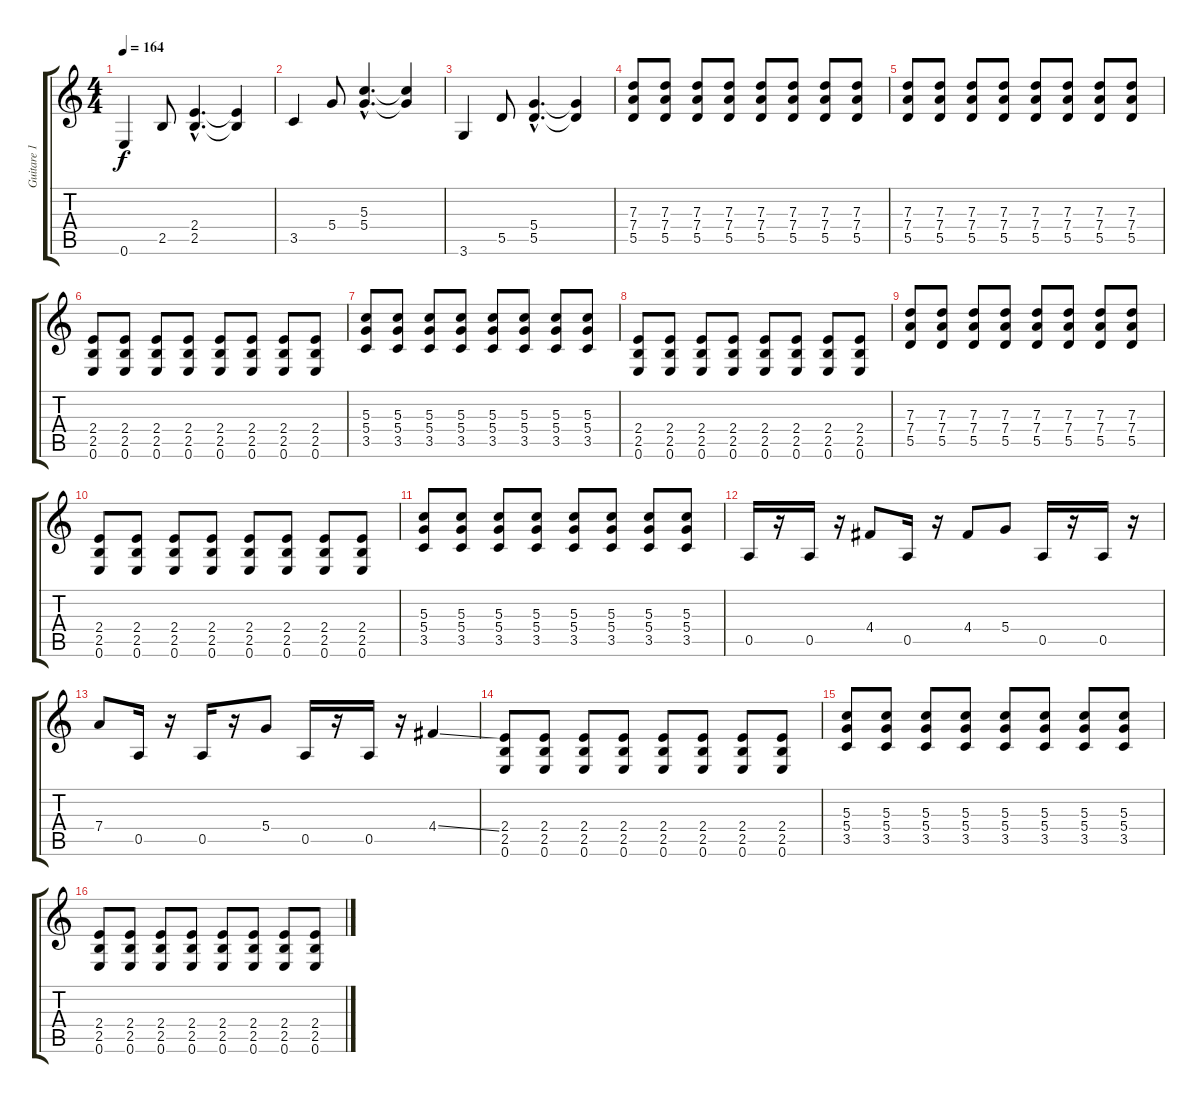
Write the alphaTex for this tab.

\track ("Guitare 1 *" "Guitare 1 ") {instrument distortionguitar}
\staff {score tabs}
\tuning (E4 B3 G3 D3 A2 E2) {hide}
\ts (4 4)
\tempo 164
\clef g2
\ks c
0.6.4{dy f} 2.5.8 (2.4{hac} 2.5{hac}).4{d} (2.4{t} 2.5{t}).4 |
3.5.4 5.4.8 (5.3{hac} 5.4{hac}).4{d} (5.3{t} 5.4{t}).4 |
3.6.4 5.5.8 (5.4{hac} 5.5{hac}).4{d} (5.4{t} 5.5{t}).4 |
(7.3 7.4 5.5).8 (7.3 7.4 5.5).8 (7.3 7.4 5.5).8 (7.3 7.4 5.5).8 (7.3 7.4 5.5).8 (7.3 7.4 5.5).8 (7.3 7.4 5.5).8 (7.3 7.4 5.5).8 |
(7.3 7.4 5.5).8 (7.3 7.4 5.5).8 (7.3 7.4 5.5).8 (7.3 7.4 5.5).8 (7.3 7.4 5.5).8 (7.3 7.4 5.5).8 (7.3 7.4 5.5).8 (7.3 7.4 5.5).8 |
(2.4 2.5 0.6).8 (2.4 2.5 0.6).8 (2.4 2.5 0.6).8 (2.4 2.5 0.6).8 (2.4 2.5 0.6).8 (2.4 2.5 0.6).8 (2.4 2.5 0.6).8 (2.4 2.5 0.6).8 |
(5.3 5.4 3.5).8 (5.3 5.4 3.5).8 (5.3 5.4 3.5).8 (5.3 5.4 3.5).8 (5.3 5.4 3.5).8 (5.3 5.4 3.5).8 (5.3 5.4 3.5).8 (5.3 5.4 3.5).8 |
(2.4 2.5 0.6).8 (2.4 2.5 0.6).8 (2.4 2.5 0.6).8 (2.4 2.5 0.6).8 (2.4 2.5 0.6).8 (2.4 2.5 0.6).8 (2.4 2.5 0.6).8 (2.4 2.5 0.6).8 |
(7.3 7.4 5.5).8 (7.3 7.4 5.5).8 (7.3 7.4 5.5).8 (7.3 7.4 5.5).8 (7.3 7.4 5.5).8 (7.3 7.4 5.5).8 (7.3 7.4 5.5).8 (7.3 7.4 5.5).8 |
(2.4 2.5 0.6).8 (2.4 2.5 0.6).8 (2.4 2.5 0.6).8 (2.4 2.5 0.6).8 (2.4 2.5 0.6).8 (2.4 2.5 0.6).8 (2.4 2.5 0.6).8 (2.4 2.5 0.6).8 |
(5.3 5.4 3.5).8 (5.3 5.4 3.5).8 (5.3 5.4 3.5).8 (5.3 5.4 3.5).8 (5.3 5.4 3.5).8 (5.3 5.4 3.5).8 (5.3 5.4 3.5).8 (5.3 5.4 3.5).8 |
0.5.16 r.16 0.5.16 r.16 4.4.8 0.5.16 r.16 4.4.8 5.4.8 0.5.16 r.16 0.5.16 r.16 |
7.4.8 0.5.16 r.16 0.5.16 r.16 5.4.8 0.5.16 r.16 0.5.16 r.16 4.4{ss}.4 |
(2.4 2.5 0.6).8 (2.4 2.5 0.6).8 (2.4 2.5 0.6).8 (2.4 2.5 0.6).8 (2.4 2.5 0.6).8 (2.4 2.5 0.6).8 (2.4 2.5 0.6).8 (2.4 2.5 0.6).8 |
(5.3 5.4 3.5).8 (5.3 5.4 3.5).8 (5.3 5.4 3.5).8 (5.3 5.4 3.5).8 (5.3 5.4 3.5).8 (5.3 5.4 3.5).8 (5.3 5.4 3.5).8 (5.3 5.4 3.5).8 |
(2.4 2.5 0.6).8 (2.4 2.5 0.6).8 (2.4 2.5 0.6).8 (2.4 2.5 0.6).8 (2.4 2.5 0.6).8 (2.4 2.5 0.6).8 (2.4 2.5 0.6).8 (2.4 2.5 0.6).8
